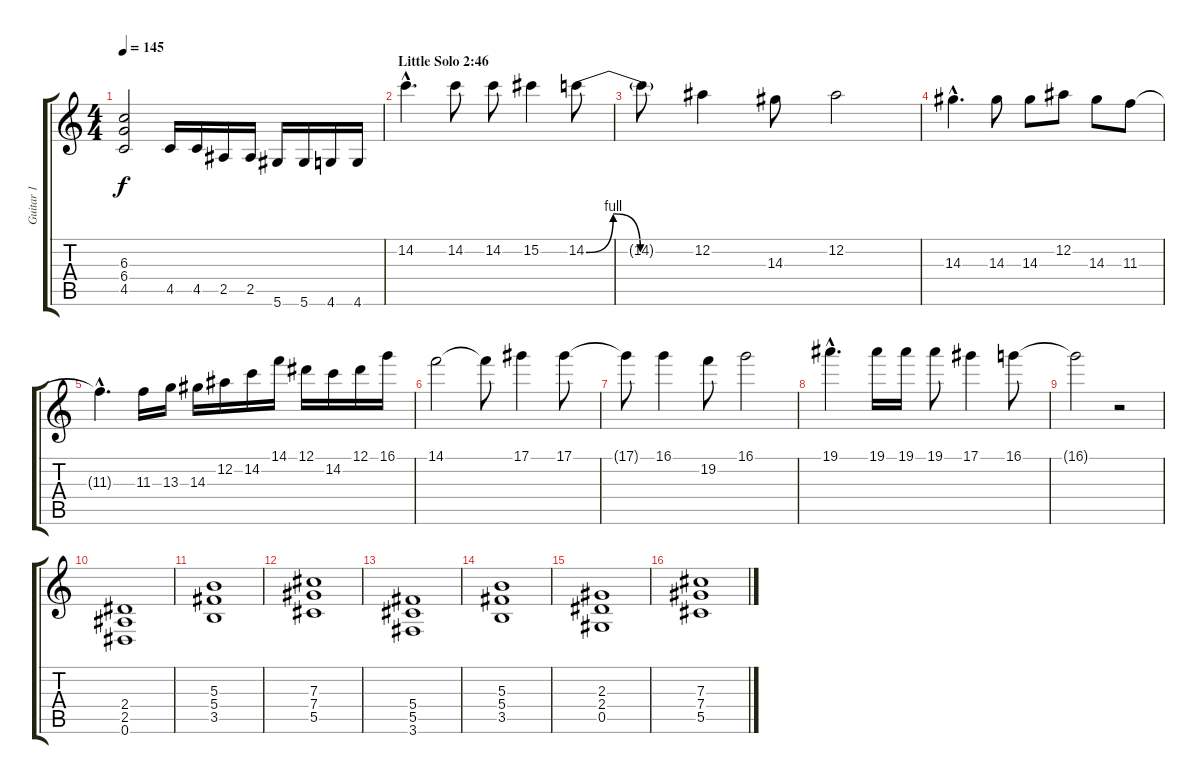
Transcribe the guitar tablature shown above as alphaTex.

\track ("Guitar 1" "Guitar 1") {instrument distortionguitar}
\staff {score tabs}
\tuning (Eb4 Bb3 Gb3 Db3 Ab2 Eb2) {hide}
\ts (4 4)
\tempo 145
\clef g2
\ks c
(6.3{t} 6.4{t} 4.5{t}).2{dy f} 4.5.16 4.5.16 2.5.16 2.5.16 5.6.16 5.6.16 4.6.16 4.6.16 |
\section ("" "Little Solo 2:46")
14.2{hac}.4{d} 14.2.8 14.2.8 15.2.4 14.2{be (custom 0 0 15 4 30 0 60 0)}.8 |
14.2{t}.8 12.2.4 14.3.8 12.2.2 |
14.3{hac}.4{d} 14.3.8 14.3.8 12.2.8 14.3.8 11.3.8 |
11.3{hac t}.4{d} 11.3.16 13.3.16 14.3.16 12.2.16 14.2.16 14.1.16 12.1.16 14.2.16 12.1.16 16.1.16 |
14.1.2 14.1{t}.8 17.1.4 17.1.8 |
17.1{t}.8 16.1.4 19.2.8 16.1.2 |
19.1{hac}.4{d} 19.1.16 19.1.16 19.1.8 17.1.4 16.1.8 |
16.1{t}.2 r.2 |
(2.4 2.5 0.6).1 |
(5.3 5.4 3.5).1 |
(7.3 7.4 5.5).1 |
(5.4 5.5 3.6).1 |
(5.3 5.4 3.5).1 |
(2.3 2.4 0.5).1 |
(7.3 7.4 5.5).1
